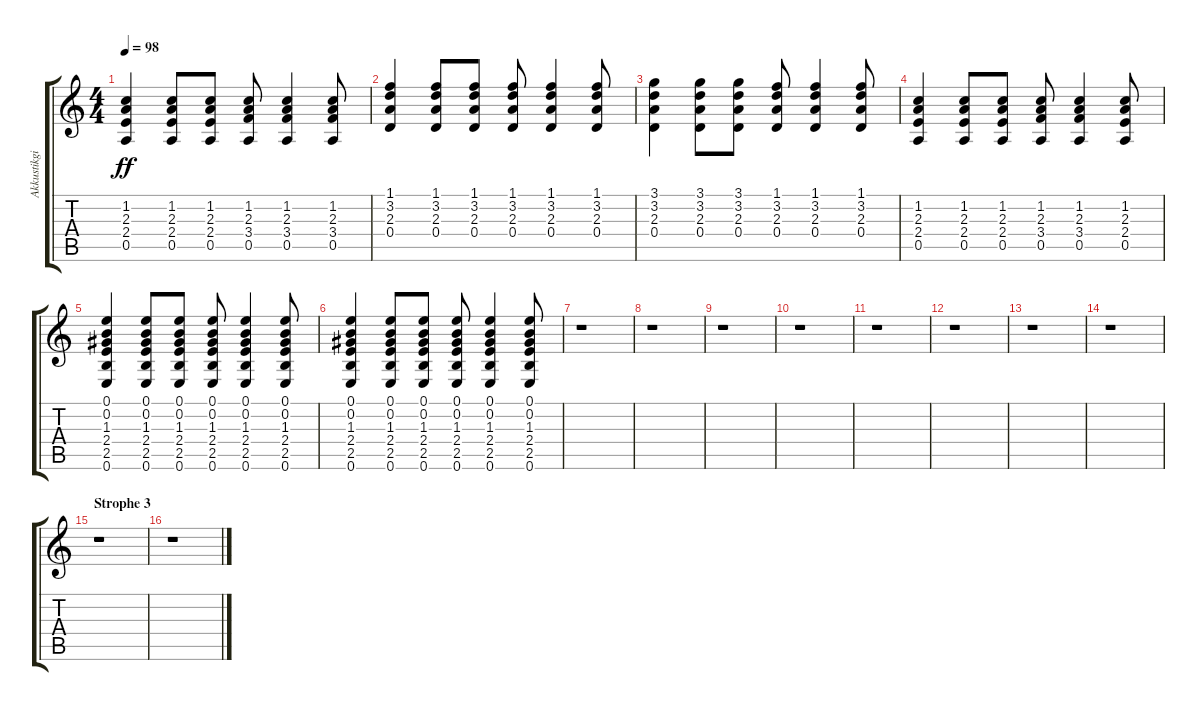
\track ("Akkustikgitarre" "Akkustikgi") {instrument acousticguitarsteel}
\staff {score tabs}
\tuning (E4 B3 G3 D3 A2 E2) {hide}
\ts (4 4)
\tempo 98
\clef g2
\ks c
(1.2 2.3 2.4 0.5).4{dy ff} (1.2 2.3 2.4 0.5).8 (1.2 2.3 2.4 0.5).8 (1.2 2.3 3.4 0.5).8 (1.2 2.3 3.4 0.5).4 (1.2 2.3 3.4 0.5).8 |
(1.1 3.2 2.3 0.4).4 (1.1 3.2 2.3 0.4).8 (1.1 3.2 2.3 0.4).8 (1.1 3.2 2.3 0.4).8 (1.1 3.2 2.3 0.4).4 (1.1 3.2 2.3 0.4).8 |
(3.1 3.2 2.3 0.4).4 (3.1 3.2 2.3 0.4).8 (3.1 3.2 2.3 0.4).8 (1.1 3.2 2.3 0.4).8 (1.1 3.2 2.3 0.4).4 (1.1 3.2 2.3 0.4).8 |
(1.2 2.3 2.4 0.5).4 (1.2 2.3 2.4 0.5).8 (1.2 2.3 2.4 0.5).8 (1.2 2.3 3.4 0.5).8 (1.2 2.3 3.4 0.5).4 (1.2 2.3 2.4 0.5).8 |
(0.1 0.2 1.3 2.4 2.5 0.6).4 (0.1 0.2 1.3 2.4 2.5 0.6).8 (0.1 0.2 1.3 2.4 2.5 0.6).8 (0.1 0.2 1.3 2.4 2.5 0.6).8 (0.1 0.2 1.3 2.4 2.5 0.6).4 (0.1 0.2 1.3 2.4 2.5 0.6).8 |
(0.1 0.2 1.3 2.4 2.5 0.6).4 (0.1 0.2 1.3 2.4 2.5 0.6).8 (0.1 0.2 1.3 2.4 2.5 0.6).8 (0.1 0.2 1.3 2.4 2.5 0.6).8 (0.1 0.2 1.3 2.4 2.5 0.6).4 (0.1 0.2 1.3 2.4 2.5 0.6).8 |
r.1 |
r.1 |
r.1 |
r.1 |
r.1 |
r.1 |
r.1 |
r.1 |
\section ("" "Strophe 3")
r.1 |
r.1
